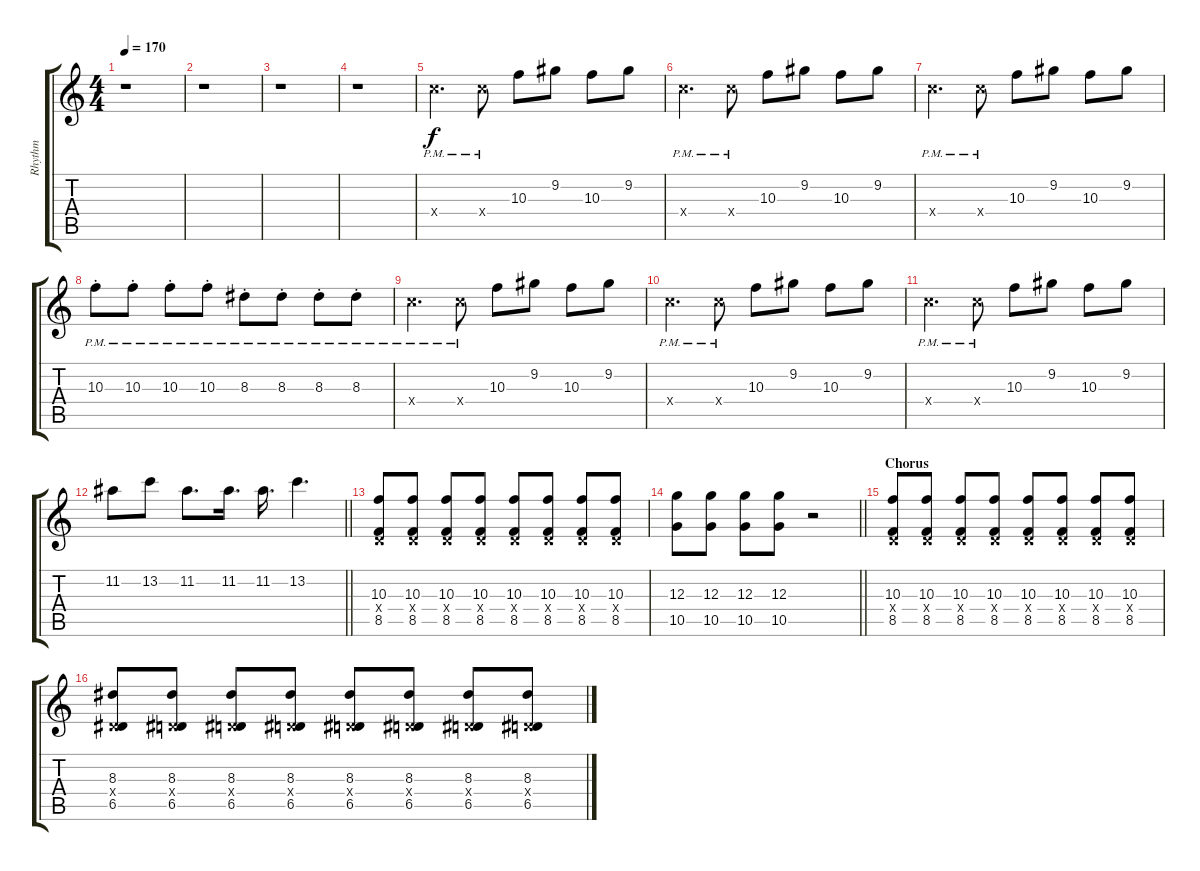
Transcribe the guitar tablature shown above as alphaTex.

\track ("Rhythm" "Rhythm") {instrument distortionguitar}
\staff {score tabs}
\tuning (E4 B3 G3 D3 A2 D2) {hide}
\ts (4 4)
\tempo 170
\clef g2
\ks c
r.1{dy f} |
r.1 |
r.1 |
r.1 |
10.4{pm x}.4{d} 10.4{pm x}.8 10.3.8 9.2.8 10.3.8 9.2.8 |
10.4{pm x}.4{d} 10.4{pm x}.8 10.3.8 9.2.8 10.3.8 9.2.8 |
10.4{pm x}.4{d} 10.4{pm x}.8 10.3.8 9.2.8 10.3.8 9.2.8 |
10.3{pm st}.8 10.3{pm st}.8 10.3{pm st}.8 10.3{pm st}.8 8.3{pm st}.8 8.3{pm st}.8 8.3{pm st}.8 8.3{pm st}.8 |
10.4{pm x}.4{d} 10.4{pm x}.8 10.3.8 9.2.8 10.3.8 9.2.8 |
10.4{pm x}.4{d} 10.4{pm x}.8 10.3.8 9.2.8 10.3.8 9.2.8 |
10.4{pm x}.4{d} 10.4{pm x}.8 10.3.8 9.2.8 10.3.8 9.2.8 |
\barLineRight lightlight
11.2.8 13.2.8 11.2.8{d} 11.2.16{d} 11.2.16{d} 13.2.4{d} |
(10.3 0.4{x} 8.5).8 (10.3 0.4{x} 8.5).8 (10.3 0.4{x} 8.5).8 (10.3 0.4{x} 8.5).8 (10.3 0.4{x} 8.5).8 (10.3 0.4{x} 8.5).8 (10.3 0.4{x} 8.5).8 (10.3 0.4{x} 8.5).8 |
\barLineRight lightlight
(12.3 10.5).8 (12.3 10.5).8 (12.3 10.5).8 (12.3 10.5).8 r.2 |
\section ("" "Chorus")
(10.3 0.4{x} 8.5).8 (10.3 0.4{x} 8.5).8 (10.3 0.4{x} 8.5).8 (10.3 0.4{x} 8.5).8 (10.3 0.4{x} 8.5).8 (10.3 0.4{x} 8.5).8 (10.3 0.4{x} 8.5).8 (10.3 0.4{x} 8.5).8 |
(8.3 0.4{x} 6.5).8 (8.3 0.4{x} 6.5).8 (8.3 0.4{x} 6.5).8 (8.3 0.4{x} 6.5).8 (8.3 0.4{x} 6.5).8 (8.3 0.4{x} 6.5).8 (8.3 0.4{x} 6.5).8 (8.3 0.4{x} 6.5).8
